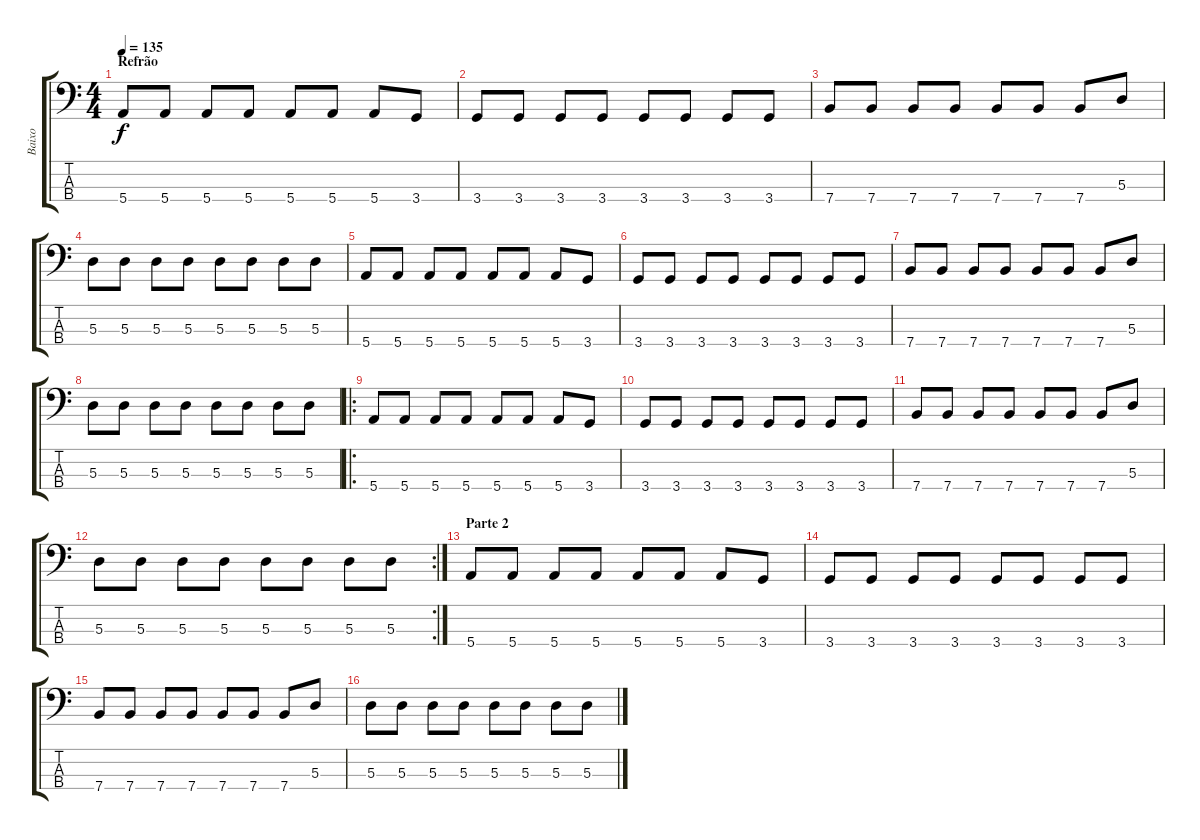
\track ("Baixo" "Baixo") {instrument electricbassfinger}
\staff {score tabs}
\tuning (G2 D2 A1 E1) {hide}
\ts (4 4)
\section ("" "Refrão")
\tempo 135
\clef f4
\ks c
5.4.8{dy f} 5.4.8 5.4.8 5.4.8 5.4.8 5.4.8 5.4.8 3.4.8 |
3.4.8 3.4.8 3.4.8 3.4.8 3.4.8 3.4.8 3.4.8 3.4.8 |
7.4.8 7.4.8 7.4.8 7.4.8 7.4.8 7.4.8 7.4.8 5.3.8 |
5.3.8 5.3.8 5.3.8 5.3.8 5.3.8 5.3.8 5.3.8 5.3.8 |
5.4.8 5.4.8 5.4.8 5.4.8 5.4.8 5.4.8 5.4.8 3.4.8 |
3.4.8 3.4.8 3.4.8 3.4.8 3.4.8 3.4.8 3.4.8 3.4.8 |
7.4.8 7.4.8 7.4.8 7.4.8 7.4.8 7.4.8 7.4.8 5.3.8 |
5.3.8 5.3.8 5.3.8 5.3.8 5.3.8 5.3.8 5.3.8 5.3.8 |
\ro
5.4.8 5.4.8 5.4.8 5.4.8 5.4.8 5.4.8 5.4.8 3.4.8 |
3.4.8 3.4.8 3.4.8 3.4.8 3.4.8 3.4.8 3.4.8 3.4.8 |
7.4.8 7.4.8 7.4.8 7.4.8 7.4.8 7.4.8 7.4.8 5.3.8 |
\rc 2
5.3.8 5.3.8 5.3.8 5.3.8 5.3.8 5.3.8 5.3.8 5.3.8 |
\section ("" "Parte 2")
5.4.8 5.4.8 5.4.8 5.4.8 5.4.8 5.4.8 5.4.8 3.4.8 |
3.4.8 3.4.8 3.4.8 3.4.8 3.4.8 3.4.8 3.4.8 3.4.8 |
7.4.8 7.4.8 7.4.8 7.4.8 7.4.8 7.4.8 7.4.8 5.3.8 |
5.3.8 5.3.8 5.3.8 5.3.8 5.3.8 5.3.8 5.3.8 5.3.8
